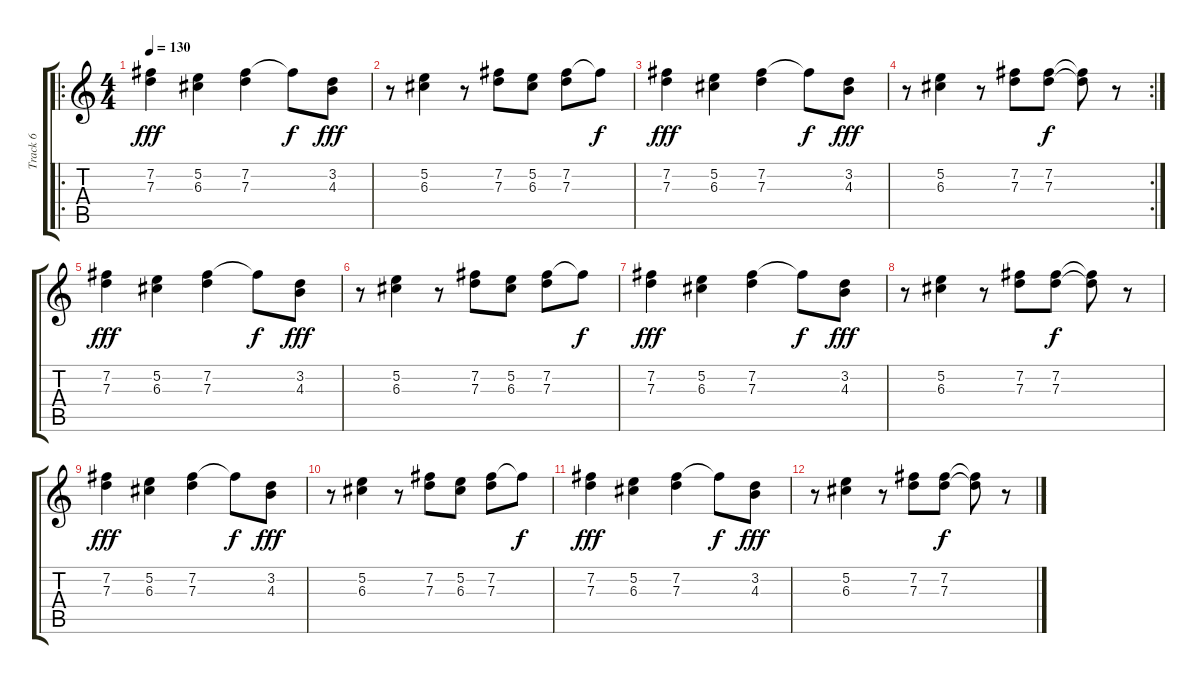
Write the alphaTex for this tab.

\track ("Track 6" "Track 6") {instrument tremolostrings}
\staff {score tabs}
\tuning (E5 B4 G4 D4 A3 E3) {hide}
\ro
\ts (4 4)
\tempo 130
\clef g2
\ks c
(7.2 7.3).4{dy fff} (5.2 6.3).4 (7.2 7.3).4 7.2{t}.8{dy f} (3.2 4.3).8{dy fff} |
r.8 (5.2 6.3).4 r.8 (7.2 7.3).8 (5.2 6.3).8 (7.2 7.3).8 7.2{t}.8{dy f} |
(7.2 7.3).4{dy fff} (5.2 6.3).4 (7.2 7.3).4 7.2{t}.8{dy f} (3.2 4.3).8{dy fff} |
\rc 2
r.8 (5.2 6.3).4 r.8 (7.2 7.3).8 (7.2 7.3).8{dy f} (7.2{t} 7.3{t}).8 r.8 |
(7.2 7.3).4{dy fff} (5.2 6.3).4 (7.2 7.3).4 7.2{t}.8{dy f} (3.2 4.3).8{dy fff} |
r.8 (5.2 6.3).4 r.8 (7.2 7.3).8 (5.2 6.3).8 (7.2 7.3).8 7.2{t}.8{dy f} |
(7.2 7.3).4{dy fff} (5.2 6.3).4 (7.2 7.3).4 7.2{t}.8{dy f} (3.2 4.3).8{dy fff} |
r.8 (5.2 6.3).4 r.8 (7.2 7.3).8 (7.2 7.3).8{dy f} (7.2{t} 7.3{t}).8 r.8 |
(7.2 7.3).4{dy fff} (5.2 6.3).4 (7.2 7.3).4 7.2{t}.8{dy f} (3.2 4.3).8{dy fff} |
r.8 (5.2 6.3).4 r.8 (7.2 7.3).8 (5.2 6.3).8 (7.2 7.3).8 7.2{t}.8{dy f} |
(7.2 7.3).4{dy fff} (5.2 6.3).4 (7.2 7.3).4 7.2{t}.8{dy f} (3.2 4.3).8{dy fff} |
r.8 (5.2 6.3).4 r.8 (7.2 7.3).8 (7.2 7.3).8{dy f} (7.2{t} 7.3{t}).8 r.8
